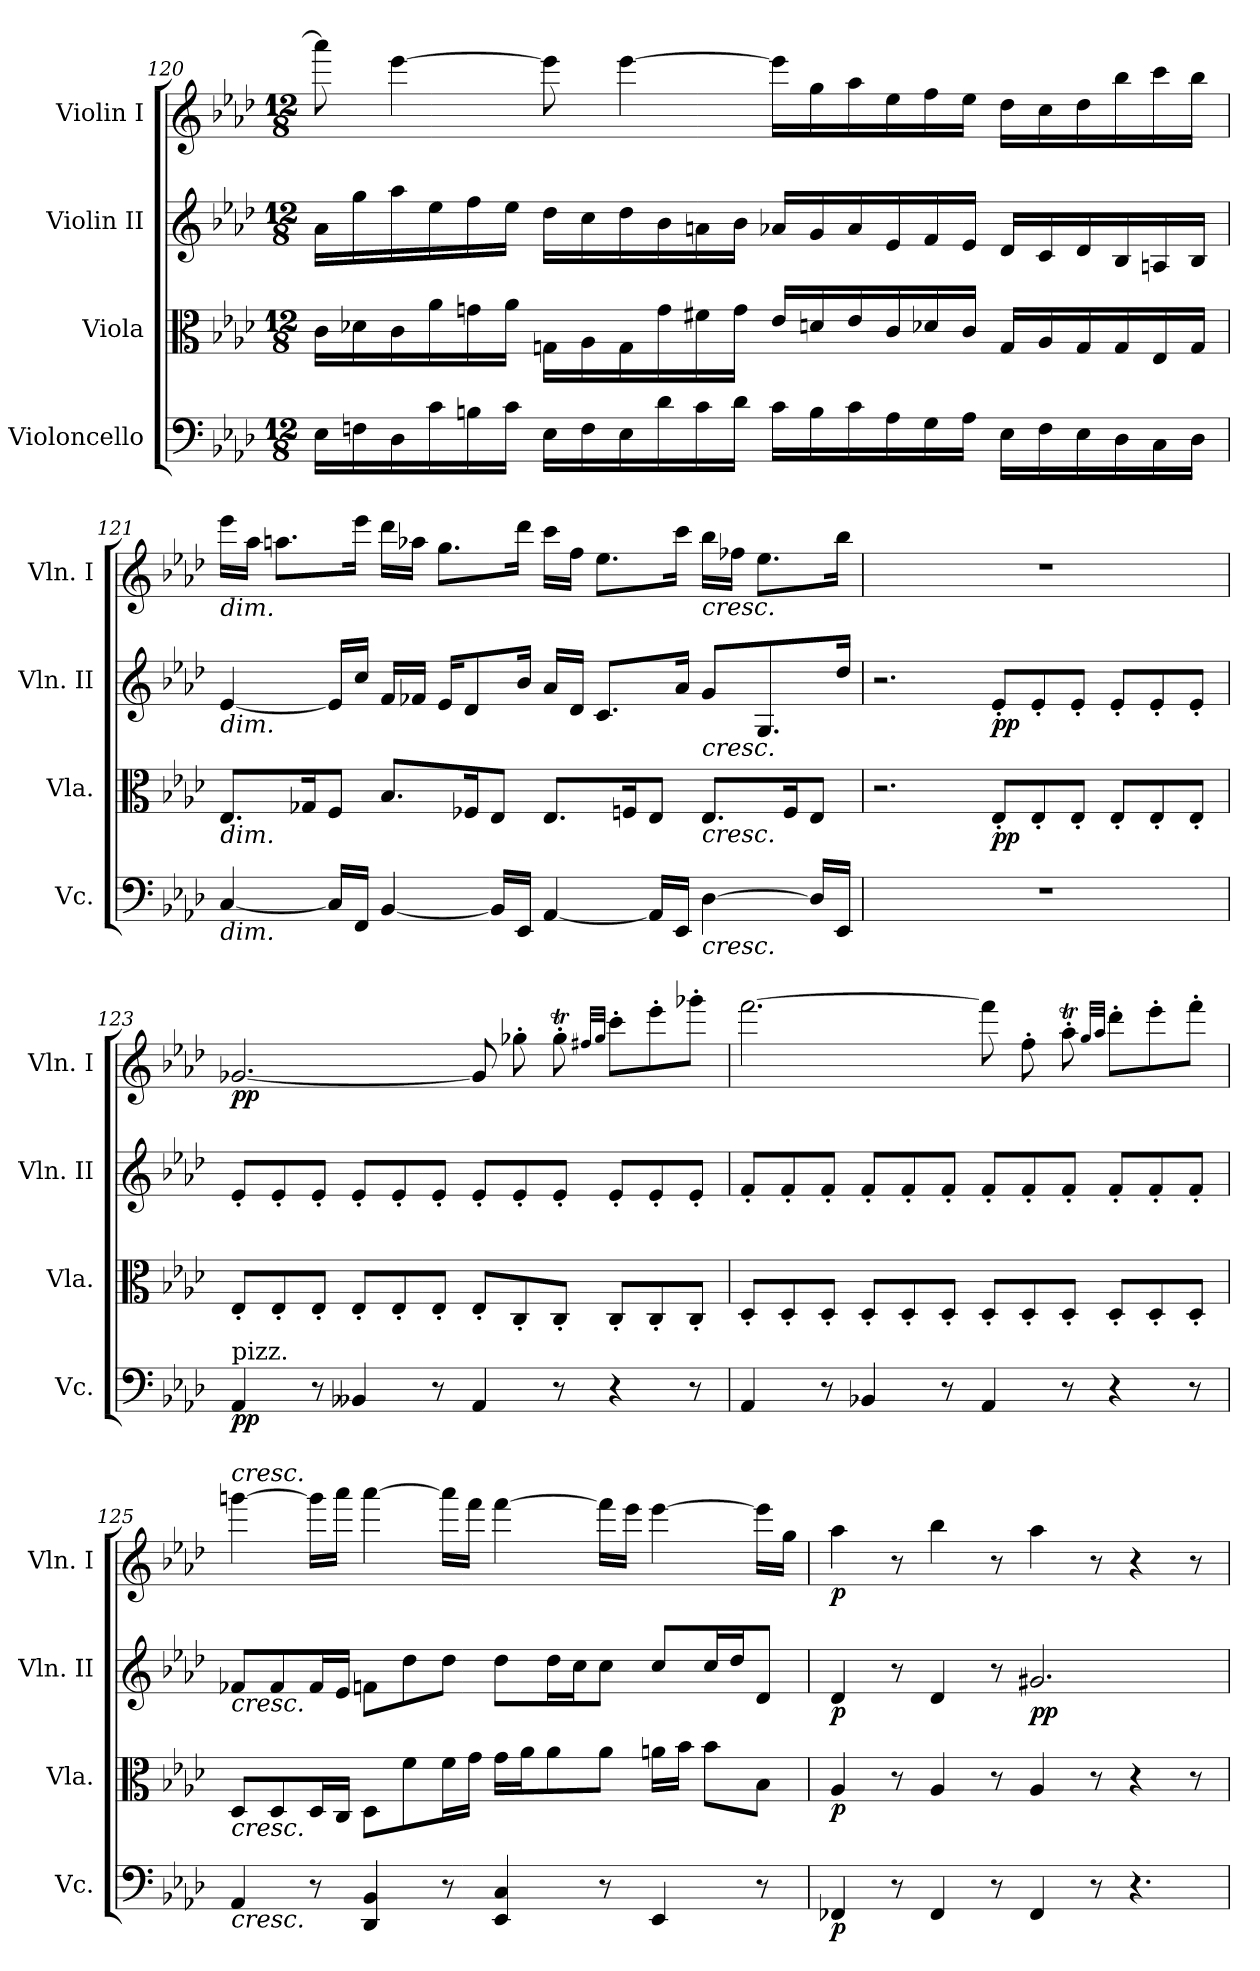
**kern	**dynam	**kern	**dynam	**kern	**dynam	**kern	**dynam
*part4	*part4	*part3	*part3	*part2	*part2	*part1	*part1
*staff4	*staff4	*staff3	*staff3	*staff2	*staff2	*staff1	*staff1
*I"Violoncello	*	*I"Viola	*	*I"Violin II	*	*I"Violin I	*
*I'Vc.	*	*I'Vla.	*	*I'Vln. II	*	*I'Vln. I	*
*clefF4	*	*clefC3	*	*clefG2	*	*clefG2	*
*k[b-e-a-d-]	*	*k[b-e-a-d-]	*	*k[b-e-a-d-]	*	*k[b-e-a-d-]	*
*A-:	*	*A-:	*	*A-:	*	*A-:	*
*M12/8	*	*M12/8	*	*M12/8	*	*M12/8	*
=120	=120	=120	=120	=120	=120	=120	=120
16E-\LL	.	16c\LL	.	16a-\LL	.	8aaa-\]	.
16Fn\	.	16d-X\	.	16gg\	.	.	.
16D-\	.	16c\	.	16aa-\	.	[4eee-\	.
16c\	.	16a-\	.	16ee-\	.	.	.
16Bn\	.	16gn\	.	16ff\	.	.	.
16c\JJ	.	16a-\JJ	.	16ee-\JJ	.	.	.
16E-\LL	.	16Gn\LL	.	16dd-\LL	.	8eee-\]	.
16F\	.	16A-\	.	16cc\	.	.	.
16E-\	.	16G\	.	16dd-\	.	[4eee-\	.
16d-\	.	16g\	.	16b-\	.	.	.
16c\	.	16f#X\	.	16an\	.	.	.
16d-\JJ	.	16g\JJ	.	16b-\JJ	.	.	.
16c\LL	.	16e-/LL	.	16a-X/LL	.	16eee-\LL]	.
16B\	.	16dn/	.	16g/	.	16gg\	.
16c\	.	16e-/	.	16a-/	.	16aa-\	.
16A-\	.	16c/	.	16e-/	.	16ee-\	.
16G\	.	16d-X/	.	16f/	.	16ff\	.
16A-\JJ	.	16c/JJ	.	16e-/JJ	.	16ee-\JJ	.
16E-\LL	.	16G/LL	.	16d-/LL	.	16dd-\LL	.
16F\	.	16A-/	.	16c/	.	16cc\	.
16E-\	.	16G/	.	16d-/	.	16dd-\	.
16D-\	.	16G/	.	16B-/	.	16bb-\	.
16C\	.	16E-/	.	16An/	.	16ccc\	.
16D-\JJ	.	16G/JJ	.	16B-/JJ	.	16bb-\JJ	.
=121	=121	=121	=121	=121	=121	=121	=121
!	!	!	!	!	!	!LO:TX:b:i:t=dim.	!
!	!	!	!	!LO:TX:b:i:t=dim.	!	!	!
!	!	!LO:TX:b:i:t=dim.	!	!	!	!	!
!LO:TX:b:i:t=dim.	!	!	!	!	!	!	!
[4C/	.	8.E-/L	.	[4e-/	.	16eee-\LL	.
.	.	.	.	.	.	16aa-\JJ	.
.	.	.	.	.	.	8.aan\L	.
.	.	16G-X/K	.	.	.	.	.
16C/LL]	.	8F/J	.	16e-/LL]	.	.	.
16FF/JJ	.	.	.	16cc/JJ	.	16eee-\Jk	.
[4BB-/	.	8.B-/L	.	16f/LL	.	16ddd-\LL	.
.	.	.	.	16f-X/JJ	.	16aa-X\JJ	.
.	.	.	.	16e-/KL	.	8.gg\L	.
.	.	16F-X/K	.	8d-/	.	.	.
16BB-/LL]	.	8E-/J	.	.	.	.	.
16EE-/JJ	.	.	.	16b-/Jk	.	16ddd-\Jk	.
[4AA-/	.	8.E-/L	.	16a-/LL	.	16ccc\LL	.
.	.	.	.	16d-/JJ	.	16ff\JJ	.
.	.	.	.	8.c/L	.	8.ee-\L	.
.	.	16Fn/K	.	.	.	.	.
16AA-/LL]	.	8E-/J	.	.	.	.	.
16EE-/JJ	.	.	.	16a-/Jk	.	16ccc\Jk	.
!	!	!	!	!	!	!LO:TX:b:i:t=cresc.	!
!	!	!	!	!LO:TX:b:i:t=cresc.	!	!	!
!	!	!LO:TX:b:i:t=cresc.	!	!	!	!	!
!LO:TX:b:i:t=cresc.	!	!	!	!	!	!	!
[4D-\	.	8.E-/L	.	8g/L	.	16bb-\LL	.
.	.	.	.	.	.	16ff-X\JJ	.
.	.	.	.	8.G/	.	8.ee-\L	.
.	.	16F/K	.	.	.	.	.
16D-/LL]	.	8E-/J	.	.	.	.	.
16EE-/JJ	.	.	.	16dd-/Jk	.	16bb-\Jk	.
=122	=122	=122	=122	=122	=122	=122	=122
1.r	.	2.r	.	2.r	.	1.r	.
!	!	!	!LO:DY:b	!	!LO:DY:b	!	!
.	.	8E-'/L	pp	8e-'/L	pp	.	.
.	.	8E-'/	.	8e-'/	.	.	.
.	.	8E-'/J	.	8e-'/J	.	.	.
.	.	8E-'/L	.	8e-'/L	.	.	.
.	.	8E-'/	.	8e-'/	.	.	.
.	.	8E-'/J	.	8e-'/J	.	.	.
=123	=123	=123	=123	=123	=123	=123	=123
!LO:TX:a:t=pizz.	!	!	!	!	!	!	!
!	!LO:DY:b	!	!	!	!	!	!LO:DY:b
4AA-/	pp	8E-'/L	.	8e-'/L	.	[2.g-X/	pp
.	.	8E-'/	.	8e-'/	.	.	.
8r	.	8E-'/J	.	8e-'/J	.	.	.
4BB--X/	.	8E-'/L	.	8e-'/L	.	.	.
.	.	8E-'/	.	8e-'/	.	.	.
8r	.	8E-'/J	.	8e-'/J	.	.	.
4AA-/	.	8E-'/L	.	8e-'/L	.	8g-/]	.
.	.	8C'/	.	8e-'/	.	8gg-X'\	.
8r	.	8C'/J	.	8e-'/J	.	8gg-T'\	.
.	.	.	.	.	.	32qff#X/LLL	.
.	.	.	.	.	.	32qgg-/JJJ	.
4r	.	8C'/L	.	8e-'/L	.	8ccc'\L	.
.	.	8C'/	.	8e-'/	.	8eee-'\	.
8r	.	8C'/J	.	8e-'/J	.	8ggg-X'\J	.
=124	=124	=124	=124	=124	=124	=124	=124
4AA-/	.	8D-'/L	.	8f'/L	.	[2.fff\	.
.	.	8D-'/	.	8f'/	.	.	.
8r	.	8D-'/J	.	8f'/J	.	.	.
4BB-X/	.	8D-'/L	.	8f'/L	.	.	.
.	.	8D-'/	.	8f'/	.	.	.
8r	.	8D-'/J	.	8f'/J	.	.	.
4AA-/	.	8D-'/L	.	8f'/L	.	8fff\]	.
.	.	8D-'/	.	8f'/	.	8ff'\	.
8r	.	8D-'/J	.	8f'/J	.	8aa-T'\	.
.	.	.	.	.	.	32qgg/LLL	.
.	.	.	.	.	.	32qaa-/JJJ	.
4r	.	8D-'/L	.	8f'/L	.	8ddd-'\L	.
.	.	8D-'/	.	8f'/	.	8eee-'\	.
8r	.	8D-'/J	.	8f'/J	.	8fff'\J	.
=125	=125	=125	=125	=125	=125	=125	=125
!	!	!	!	!	!	!LO:TX:a:i:t=cresc.	!
!	!	!	!	!LO:TX:b:i:t=cresc.	!	!	!
!	!	!LO:TX:b:i:t=cresc.	!	!	!	!	!
!LO:TX:b:i:t=cresc.	!	!	!	!	!	!	!
4AA-/	.	8D-/L	.	8f-X/L	.	[4gggn\	.
.	.	8D-/	.	8f-/	.	.	.
8r	.	16D-/L	.	16f-/L	.	16ggg\LL]	.
.	.	16C/JJ	.	16e-/JJ	.	16aaa-\JJ	.
4DD-/ 4BB-/	.	8D-\L	.	8fn\L	.	[4aaa-\	.
.	.	8f\	.	8dd-\	.	.	.
8r	.	16f\L	.	8dd-\J	.	16aaa-\LL]	.
.	.	16g\JJ	.	.	.	16fff\JJ	.
4EE-/ 4C/	.	16g\LL	.	8dd-\L	.	[4fff\	.
.	.	16a-\J	.	.	.	.	.
.	.	8a-\	.	16dd-\L	.	.	.
.	.	.	.	16cc\J	.	.	.
8r	.	8a-\J	.	8cc\J	.	16fff\LL]	.
.	.	.	.	.	.	16eee-\JJ	.
4EE-/	.	16an\LL	.	8cc/L	.	[4eee-\	.
.	.	16b-\JJ	.	.	.	.	.
.	.	8b-\L	.	16cc/L	.	.	.
.	.	.	.	16dd-/J	.	.	.
8r	.	8B-\J	.	8d-/J	.	16eee-\LL]	.
.	.	.	.	.	.	16gg\JJ	.
=126	=126	=126	=126	=126	=126	=126	=126
!	!LO:DY:b	!	!LO:DY:b	!	!LO:DY:b	!	!LO:DY:b
4FF-X/	p	4A-/	p	4d-/	p	4aa-\	p
8r	.	8r	.	8r	.	8r	.
4FF-/	.	4A-/	.	4d-/	.	4bb-\	.
8r	.	8r	.	8r	.	8r	.
!	!	!	!	!	!LO:DY:b	!	!
4FF-/	.	4A-/	.	2.g#X/	pp	4aa-\	.
8r	.	8r	.	.	.	8r	.
4.r	.	4r	.	.	.	4r	.
.	.	8r	.	.	.	8r	.
=	=	=	=	=	=	=	=
*-	*-	*-	*-	*-	*-	*-	*-
